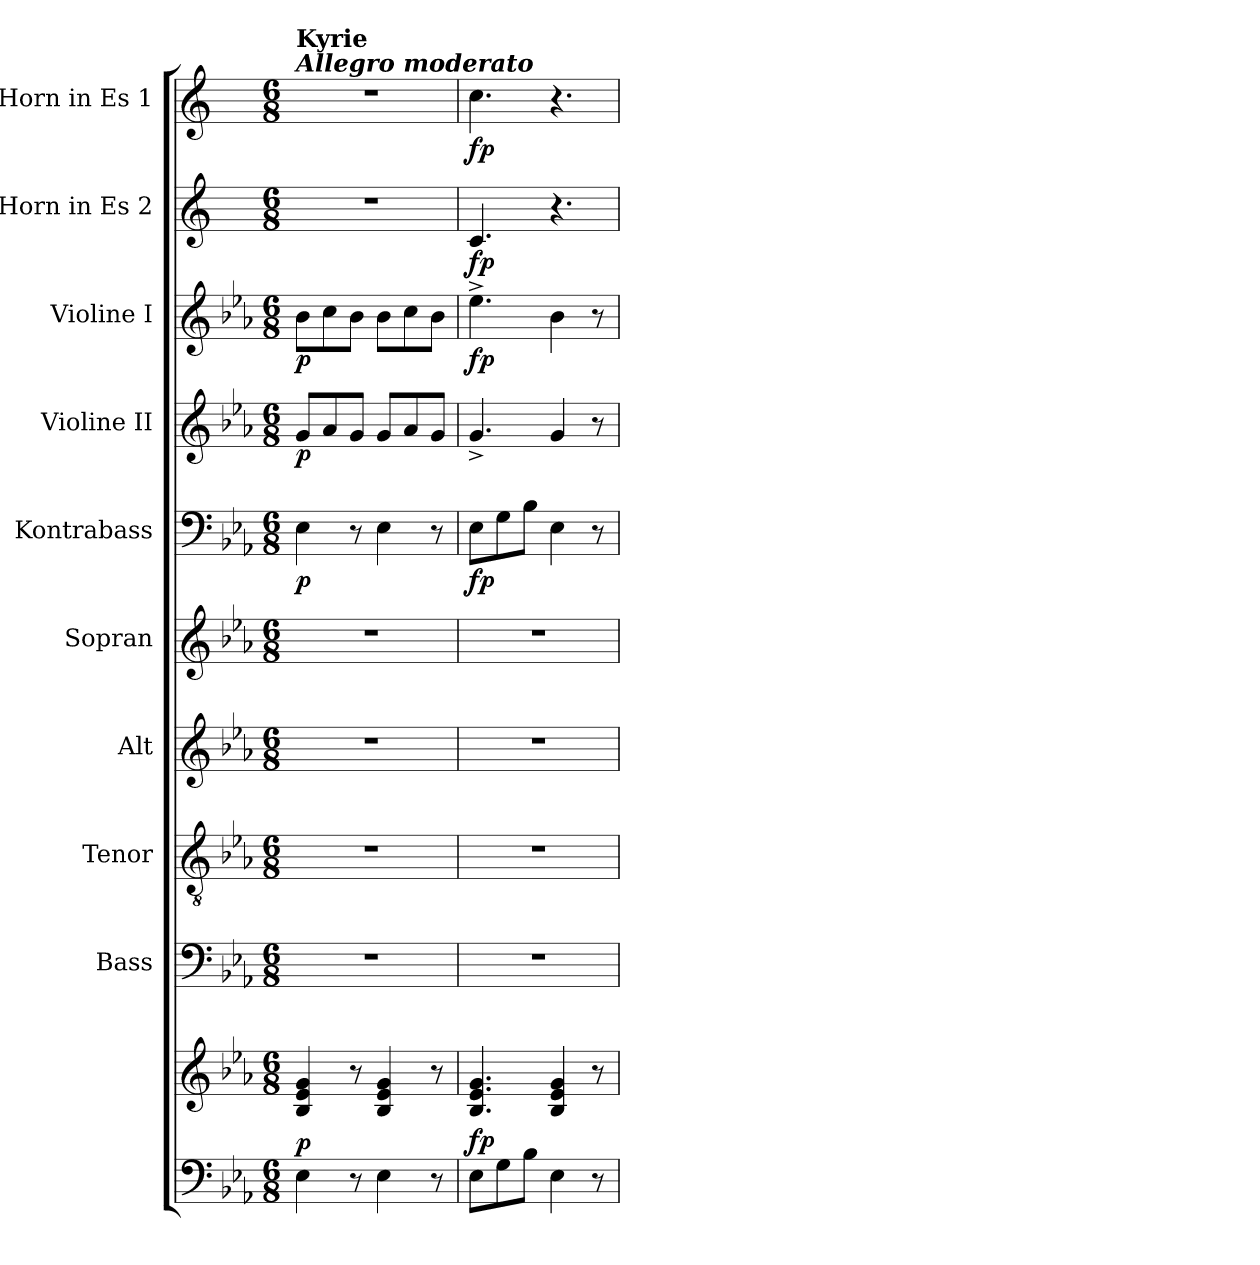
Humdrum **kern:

**kern	**kern	**dynam	**kern	**kern	**kern	**kern	**kern	**dynam	**kern	**dynam	**kern	**dynam	**kern	**dynam	**kern	**dynam
*part10	*part10	*part10	*part9	*part8	*part7	*part6	*part5	*part5	*part4	*part4	*part3	*part3	*part2	*part2	*part1	*part1
*staff11	*staff10	*staff10/11	*staff9	*staff8	*staff7	*staff6	*staff5	*staff5	*staff4	*staff4	*staff3	*staff3	*staff2	*staff2	*staff1	*staff1
*	*	*	*I"Bass	*I"Tenor	*I"Alt	*I"Sopran	*I"Kontrabass	*	*I"Violine II	*	*I"Violine I	*	*I"Horn in Es 2	*	*I"Horn in Es 1	*
*	*	*	*I'B.	*I'T.	*I'A.	*I'S.	*I'Kb.	*	*I'Vl. II	*	*I'Vl. I	*	*I'Hr. Es 2	*	*I'Hr. Es 1	*
*clefF4	*clefG2	*	*clefF4	*clefGv2	*clefG2	*clefG2	*clefF4	*	*clefG2	*	*clefG2	*	*clefG2	*	*clefG2	*
*	*	*	*	*	*	*	*ITrd7c12	*	*	*	*	*	*ITrd5c9	*	*ITrd5c9	*
*k[b-e-a-]	*k[b-e-a-]	*	*k[b-e-a-]	*k[b-e-a-]	*k[b-e-a-]	*k[b-e-a-]	*k[b-e-a-]	*	*k[b-e-a-]	*	*k[b-e-a-]	*	*k[b-e-a-]	*	*k[b-e-a-]	*
*E-:	*E-:	*	*E-:	*E-:	*E-:	*E-:	*E-:	*	*E-:	*	*E-:	*	*E-:	*	*E-:	*
*M6/8	*M6/8	*	*M6/8	*M6/8	*M6/8	*M6/8	*M6/8	*	*M6/8	*	*M6/8	*	*M6/8	*	*M6/8	*
=1	=1	=1	=1	=1	=1	=1	=1	=1	=1	=1	=1	=1	=1	=1	=1	=1
!	!	!	!	!	!	!	!	!	!	!	!	!	!	!	!LO:TX:a:Bi:t=Allegro moderato	!
!	!	!	!	!	!	!	!	!	!	!	!	!	!	!	!LO:TX:a:B:t=Kyrie	!
!	!	!LO:DY:a=2	!	!	!	!	!	!LO:DY:b	!	!LO:DY:b	!	!LO:DY:b	!	!	!	!
4E-\	4B-/ 4e-/ 4g/	p	2.r	2.r	2.r	2.r	4EE-\	p	8g/L	p	8b-\L	p	2.r	.	2.r	.
.	.	.	.	.	.	.	.	.	8a-/	.	8cc\	.	.	.	.	.
8r	8r	.	.	.	.	.	8r	.	8g/J	.	8b-\J	.	.	.	.	.
4E-\	4B-/ 4e-/ 4g/	.	.	.	.	.	4EE-\	.	8g/L	.	8b-\L	.	.	.	.	.
.	.	.	.	.	.	.	.	.	8a-/	.	8cc\	.	.	.	.	.
8r	8r	.	.	.	.	.	8r	.	8g/J	.	8b-\J	.	.	.	.	.
=2	=2	=2	=2	=2	=2	=2	=2	=2	=2	=2	=2	=2	=2	=2	=2	=2
!	!	!LO:DY:a=2	!	!	!	!	!	!LO:DY:b	!	!	!	!LO:DY:b	!	!LO:DY:b	!	!LO:DY:b
8E-\L	4.B-/ 4.e-/ 4.g/	fp	2.r	2.r	2.r	2.r	8EE-\L	fp	4.g^</	.	4.ee-^>\	fp	4.E-/	fp	4.e-\	fp
8G\	.	.	.	.	.	.	8GG\	.	.	.	.	.	.	.	.	.
8B-\J	.	.	.	.	.	.	8BB-\J	.	.	.	.	.	.	.	.	.
4E-\	4B-/ 4e-/ 4g/	.	.	.	.	.	4EE-\	.	4g/	.	4b-\	.	4.r	.	4.r	.
8r	8r	.	.	.	.	.	8r	.	8r	.	8r	.	.	.	.	.
=	=	=	=	=	=	=	=	=	=	=	=	=	=	=	=	=
*-	*-	*-	*-	*-	*-	*-	*-	*-	*-	*-	*-	*-	*-	*-	*-	*-
